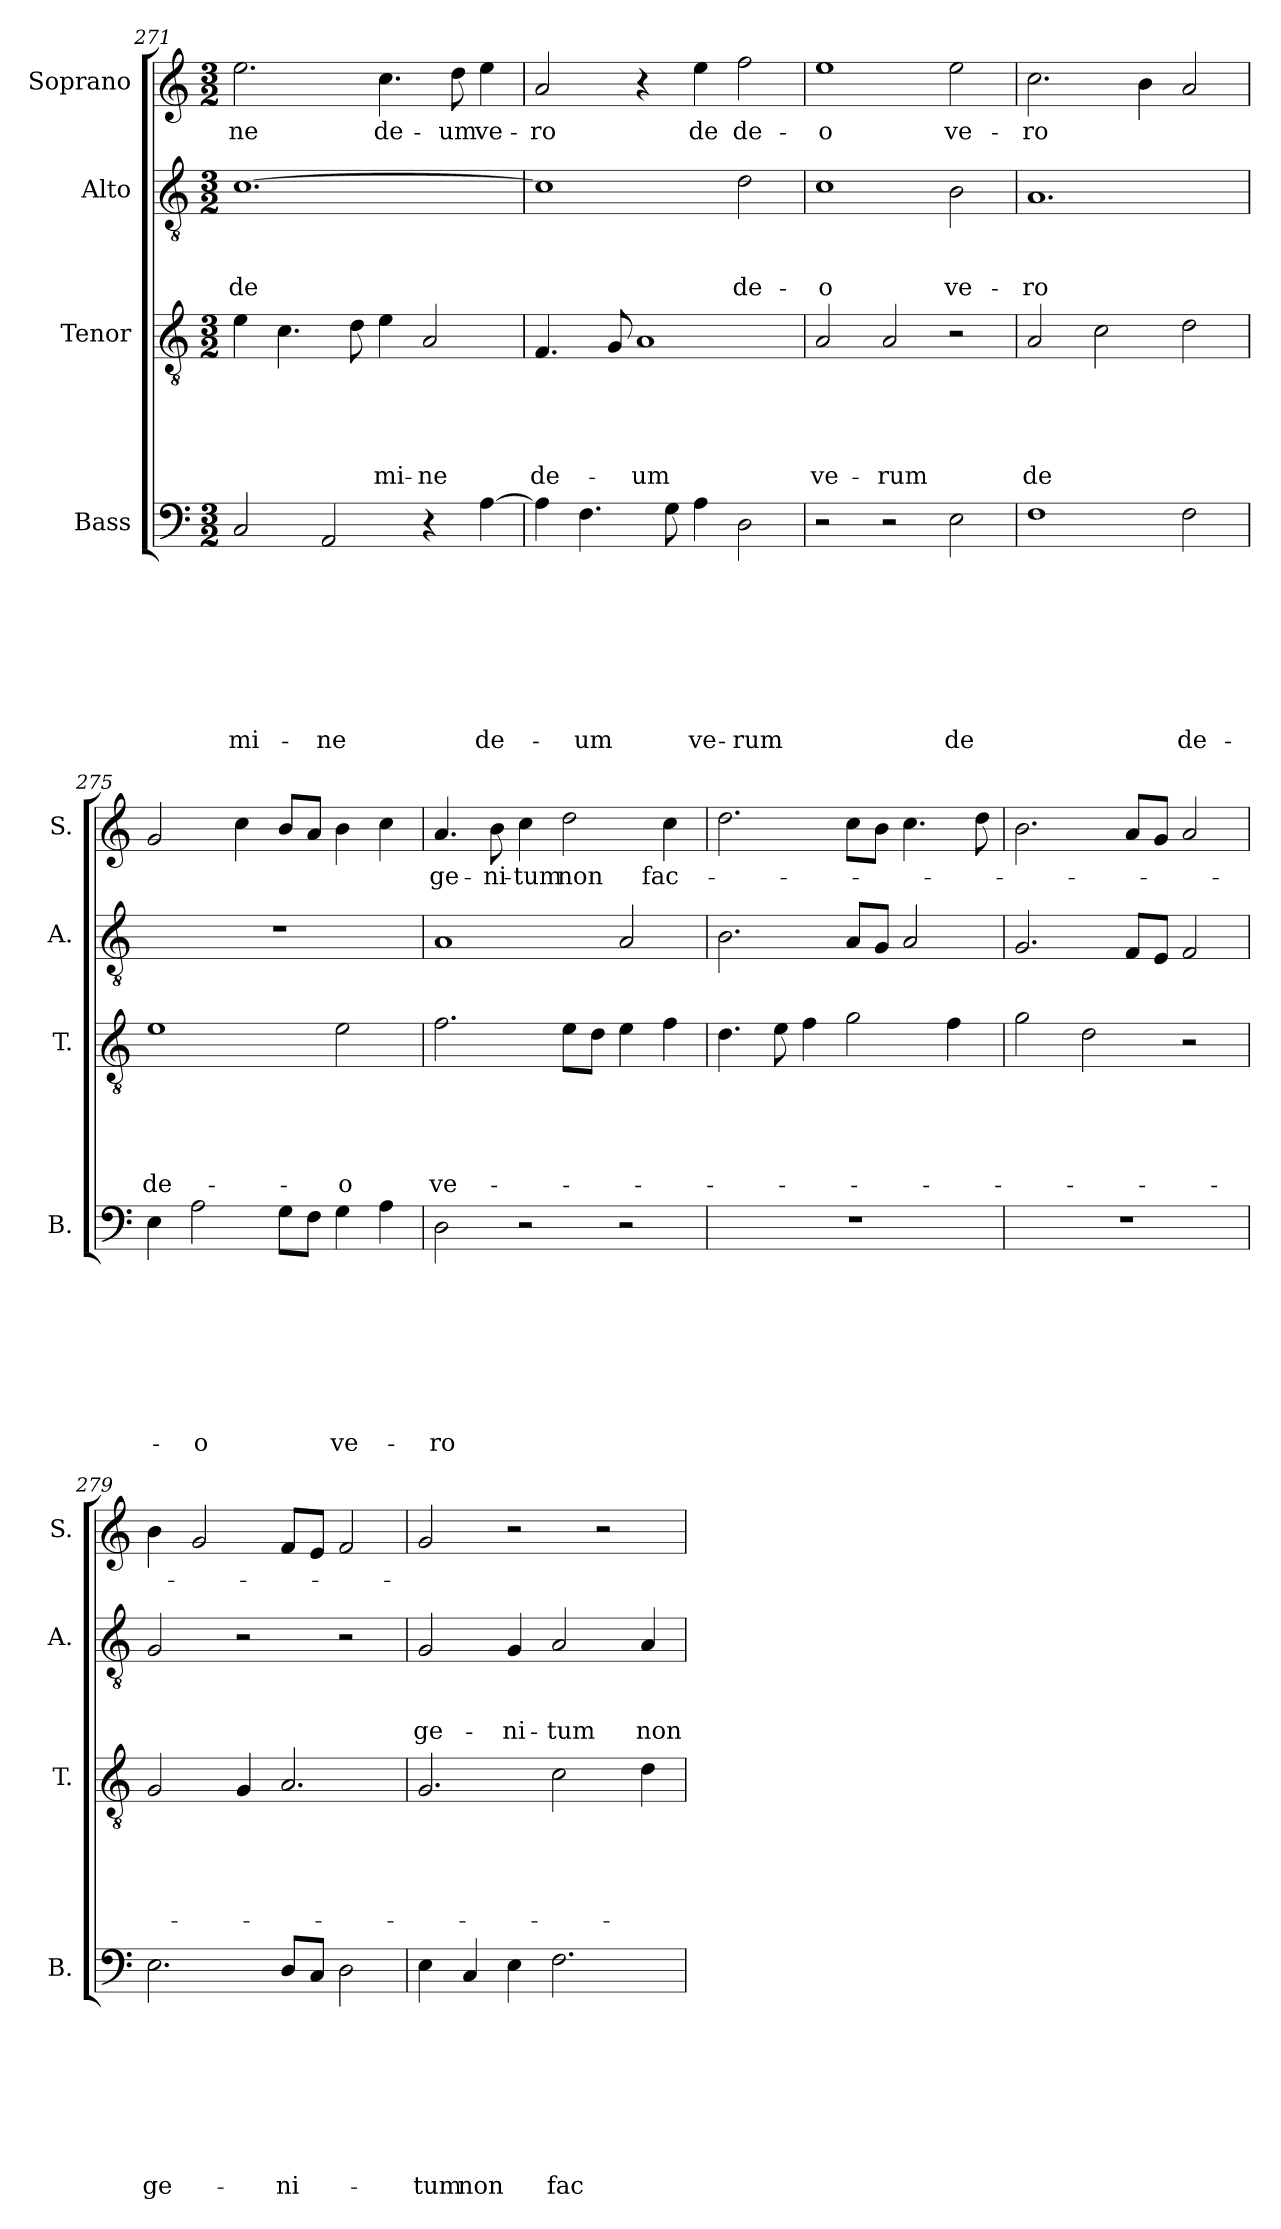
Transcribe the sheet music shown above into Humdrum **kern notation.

**kern	**text	**text	**text	**text	**text	**text	**text	**text	**kern	**text	**text	**text	**text	**text	**kern	**text	**text	**text	**kern	**text
*part4	*part4	*part4	*part4	*part4	*part4	*part4	*part4	*part4	*part3	*part3	*part3	*part3	*part3	*part3	*part2	*part2	*part2	*part2	*part1	*part1
*staff4	*staff4	*staff4	*staff4	*staff4	*staff4	*staff4	*staff4	*staff4	*staff3	*staff3	*staff3	*staff3	*staff3	*staff3	*staff2	*staff2	*staff2	*staff2	*staff1	*staff1
*I"Bass	*	*	*	*	*	*	*	*	*I"Tenor	*	*	*	*	*	*I"Alto	*	*	*	*I"Soprano	*
*I'B.	*	*	*	*	*	*	*	*	*I'T.	*	*	*	*	*	*I'A.	*	*	*	*I'S.	*
*clefF4	*	*	*	*	*	*	*	*	*clefGv2	*	*	*	*	*	*clefGv2	*	*	*	*clefG2	*
*k[]	*	*	*	*	*	*	*	*	*k[]	*	*	*	*	*	*k[]	*	*	*	*k[]	*
*C:	*	*	*	*	*	*	*	*	*C:	*	*	*	*	*	*C:	*	*	*	*C:	*
*M3/2	*	*	*	*	*	*	*	*	*M3/2	*	*	*	*	*	*M3/2	*	*	*	*M3/2	*
=271	=271	=271	=271	=271	=271	=271	=271	=271	=271	=271	=271	=271	=271	=271	=271	=271	=271	=271	=271	=271
!	!	!	!	!	!	!	!	!LO:LY:b	!	!	!	!	!	!	!	!	!	!LO:LY:b	!	!LO:LY:b
2C/	.	.	.	.	.	.	.	-mi-	4e\	.	.	.	.	.	[>1.c	.	.	de	2.ee\	-ne
.	.	.	.	.	.	.	.	.	4.c\	.	.	.	.	.	.	.	.	.	.	.
!	!	!	!	!	!	!	!	!LO:LY:b	!	!	!	!	!	!	!	!	!	!	!	!
2AA/	.	.	.	.	.	.	.	-ne	.	.	.	.	.	.	.	.	.	.	.	.
.	.	.	.	.	.	.	.	.	8d\	.	.	.	.	.	.	.	.	.	.	.
!	!	!	!	!	!	!	!	!	!	!	!	!	!	!LO:LY:b	!	!	!	!	!	!LO:LY:b
.	.	.	.	.	.	.	.	.	4e\	.	.	.	.	-mi-	.	.	.	.	4.cc\	de-
!	!	!	!	!	!	!	!	!	!	!	!	!	!	!LO:LY:b	!	!	!	!	!	!
4r	.	.	.	.	.	.	.	.	2A/	.	.	.	.	-ne	.	.	.	.	.	.
!	!	!	!	!	!	!	!	!	!	!	!	!	!	!	!	!	!	!	!	!LO:LY:b
.	.	.	.	.	.	.	.	.	.	.	.	.	.	.	.	.	.	.	8dd\	-um
!	!	!	!	!	!	!	!	!LO:LY:b	!	!	!	!	!	!	!	!	!	!	!	!LO:LY:b
[>4A\	.	.	.	.	.	.	.	de-	.	.	.	.	.	.	.	.	.	.	4ee\	ve-
=272	=272	=272	=272	=272	=272	=272	=272	=272	=272	=272	=272	=272	=272	=272	=272	=272	=272	=272	=272	=272
!	!	!	!	!	!	!	!	!	!	!	!	!	!	!LO:LY:b	!	!	!	!	!	!LO:LY:b
4A\]	.	.	.	.	.	.	.	.	4.F/	.	.	.	.	de-	1c]	.	.	.	2a/	-ro
!	!	!	!	!	!	!	!	!LO:LY:b	!	!	!	!	!	!	!	!	!	!	!	!
4.F\	.	.	.	.	.	.	.	-um	.	.	.	.	.	.	.	.	.	.	.	.
.	.	.	.	.	.	.	.	.	8G/	.	.	.	.	.	.	.	.	.	.	.
!	!	!	!	!	!	!	!	!	!	!	!	!	!	!LO:LY:b	!	!	!	!	!	!
.	.	.	.	.	.	.	.	.	1A	.	.	.	.	-um	.	.	.	.	4r	.
8G\	.	.	.	.	.	.	.	.	.	.	.	.	.	.	.	.	.	.	.	.
!	!	!	!	!	!	!	!	!LO:LY:b	!	!	!	!	!	!	!	!	!	!	!	!LO:LY:b
4A\	.	.	.	.	.	.	.	ve-	.	.	.	.	.	.	.	.	.	.	4ee\	de
!	!	!	!	!	!	!	!	!LO:LY:b	!	!	!	!	!	!	!	!	!	!LO:LY:b	!	!LO:LY:b
2D\	.	.	.	.	.	.	.	-rum	.	.	.	.	.	.	2d\	.	.	de-	2ff\	de-
!!LO:LB:g=z
=273	=273	=273	=273	=273	=273	=273	=273	=273	=273	=273	=273	=273	=273	=273	=273	=273	=273	=273	=273	=273
!	!	!	!	!	!	!	!	!	!	!	!	!	!	!LO:LY:b	!	!	!	!LO:LY:b	!	!LO:LY:b
2r	.	.	.	.	.	.	.	.	2A/	.	.	.	.	ve-	1c	.	.	-o	1ee	-o
!	!	!	!	!	!	!	!	!	!	!	!	!	!	!LO:LY:b	!	!	!	!	!	!
2r	.	.	.	.	.	.	.	.	2A/	.	.	.	.	-rum	.	.	.	.	.	.
!	!	!	!	!	!	!	!	!LO:LY:b	!	!	!	!	!	!	!	!	!	!LO:LY:b	!	!LO:LY:b
2E\	.	.	.	.	.	.	.	de	2r	.	.	.	.	.	2B\	.	.	ve-	2ee\	ve-
=274	=274	=274	=274	=274	=274	=274	=274	=274	=274	=274	=274	=274	=274	=274	=274	=274	=274	=274	=274	=274
!	!	!	!	!	!	!	!	!	!	!	!	!	!	!LO:LY:b	!	!	!	!LO:LY:b	!	!LO:LY:b
1F	.	.	.	.	.	.	.	.	2A/	.	.	.	.	de	1.A	.	.	-ro	2.cc\	-ro
.	.	.	.	.	.	.	.	.	2c\	.	.	.	.	.	.	.	.	.	.	.
.	.	.	.	.	.	.	.	.	.	.	.	.	.	.	.	.	.	.	4b\	.
!	!	!	!	!	!	!	!	!LO:LY:b	!	!	!	!	!	!	!	!	!	!	!	!
2F\	.	.	.	.	.	.	.	de-	2d\	.	.	.	.	.	.	.	.	.	2a/	.
=275	=275	=275	=275	=275	=275	=275	=275	=275	=275	=275	=275	=275	=275	=275	=275	=275	=275	=275	=275	=275
!	!	!	!	!	!	!	!	!	!	!	!	!	!	!LO:LY:b	!LO:N:vis=1	!	!	!	!	!
4E\	.	.	.	.	.	.	.	.	1e	.	.	.	.	de-	1.r	.	.	.	2g/	.
!	!	!	!	!	!	!	!	!LO:LY:b:rj	!	!	!	!	!	!	!	!	!	!	!	!
2A\	.	.	.	.	.	.	.	-o	.	.	.	.	.	.	.	.	.	.	.	.
.	.	.	.	.	.	.	.	.	.	.	.	.	.	.	.	.	.	.	4cc\	.
8G\L	.	.	.	.	.	.	.	.	.	.	.	.	.	.	.	.	.	.	8b/L	.
8F\J	.	.	.	.	.	.	.	.	.	.	.	.	.	.	.	.	.	.	8a/J	.
!	!	!	!	!	!	!	!	!LO:LY:b	!	!	!	!	!	!LO:LY:b	!	!	!	!	!	!
4G\	.	.	.	.	.	.	.	ve-	2e\	.	.	.	.	-o	.	.	.	.	4b\	.
4A\	.	.	.	.	.	.	.	.	.	.	.	.	.	.	.	.	.	.	4cc\	.
=276	=276	=276	=276	=276	=276	=276	=276	=276	=276	=276	=276	=276	=276	=276	=276	=276	=276	=276	=276	=276
!	!	!	!	!	!	!	!	!LO:LY:b	!	!	!	!	!	!LO:LY:b	!	!	!	!	!	!LO:LY:b
2D\	.	.	.	.	.	.	.	-ro	2.f\	.	.	.	.	ve-	1A	.	.	.	4.a/	ge-
!	!	!	!	!	!	!	!	!	!	!	!	!	!	!	!	!	!	!	!	!LO:LY:b
.	.	.	.	.	.	.	.	.	.	.	.	.	.	.	.	.	.	.	8b\	-ni-
!	!	!	!	!	!	!	!	!	!	!	!	!	!	!	!	!	!	!	!	!LO:LY:b
2r	.	.	.	.	.	.	.	.	.	.	.	.	.	.	.	.	.	.	4cc\	-tum
!	!	!	!	!	!	!	!	!	!	!	!	!	!	!	!	!	!	!	!	!LO:LY:b
.	.	.	.	.	.	.	.	.	8e\L	.	.	.	.	.	.	.	.	.	2dd\	non
.	.	.	.	.	.	.	.	.	8d\J	.	.	.	.	.	.	.	.	.	.	.
2r	.	.	.	.	.	.	.	.	4e\	.	.	.	.	.	2A/	.	.	.	.	.
!	!	!	!	!	!	!	!	!	!	!	!	!	!	!	!	!	!	!	!	!LO:LY:b
.	.	.	.	.	.	.	.	.	4f\	.	.	.	.	.	.	.	.	.	4cc\	fac-
=277	=277	=277	=277	=277	=277	=277	=277	=277	=277	=277	=277	=277	=277	=277	=277	=277	=277	=277	=277	=277
!LO:N:vis=1	!	!	!	!	!	!	!	!	!	!	!	!	!	!	!	!	!	!	!	!
1.r	.	.	.	.	.	.	.	.	4.d\	.	.	.	.	.	2.B\	.	.	.	2.dd\	.
.	.	.	.	.	.	.	.	.	8e\	.	.	.	.	.	.	.	.	.	.	.
.	.	.	.	.	.	.	.	.	4f\	.	.	.	.	.	.	.	.	.	.	.
.	.	.	.	.	.	.	.	.	2g\	.	.	.	.	.	8A/L	.	.	.	8cc\L	.
.	.	.	.	.	.	.	.	.	.	.	.	.	.	.	8G/J	.	.	.	8b\J	.
.	.	.	.	.	.	.	.	.	.	.	.	.	.	.	2A/	.	.	.	4.cc\	.
.	.	.	.	.	.	.	.	.	4f\	.	.	.	.	.	.	.	.	.	.	.
.	.	.	.	.	.	.	.	.	.	.	.	.	.	.	.	.	.	.	8dd\	.
!!LO:PB:g=z
=278	=278	=278	=278	=278	=278	=278	=278	=278	=278	=278	=278	=278	=278	=278	=278	=278	=278	=278	=278	=278
!LO:N:vis=1	!	!	!	!	!	!	!	!	!	!	!	!	!	!	!	!	!	!	!	!
1.r	.	.	.	.	.	.	.	.	2g\	.	.	.	.	.	2.G/	.	.	.	2.b\	.
.	.	.	.	.	.	.	.	.	2d\	.	.	.	.	.	.	.	.	.	.	.
.	.	.	.	.	.	.	.	.	.	.	.	.	.	.	8F/L	.	.	.	8a/L	.
.	.	.	.	.	.	.	.	.	.	.	.	.	.	.	8E/J	.	.	.	8g/J	.
.	.	.	.	.	.	.	.	.	2r	.	.	.	.	.	2F/	.	.	.	2a/	.
=279	=279	=279	=279	=279	=279	=279	=279	=279	=279	=279	=279	=279	=279	=279	=279	=279	=279	=279	=279	=279
!	!	!	!	!	!	!	!	!LO:LY:b	!	!	!	!	!	!	!	!	!	!	!	!
2.E\	.	.	.	.	.	.	.	ge-	2G/	.	.	.	.	.	2G/	.	.	.	4b\	.
.	.	.	.	.	.	.	.	.	.	.	.	.	.	.	.	.	.	.	2g/	.
.	.	.	.	.	.	.	.	.	4G/	.	.	.	.	.	2r	.	.	.	.	.
!	!	!	!	!	!	!	!	!LO:LY:b	!	!	!	!	!	!	!	!	!	!	!	!
8D/L	.	.	.	.	.	.	.	-ni-	2.A/	.	.	.	.	.	.	.	.	.	8f/L	.
8C/J	.	.	.	.	.	.	.	.	.	.	.	.	.	.	.	.	.	.	8e/J	.
2D\	.	.	.	.	.	.	.	.	.	.	.	.	.	.	2r	.	.	.	2f/	.
=280	=280	=280	=280	=280	=280	=280	=280	=280	=280	=280	=280	=280	=280	=280	=280	=280	=280	=280	=280	=280
!	!	!	!	!	!	!	!	!LO:LY:b	!	!	!	!	!	!	!	!	!	!LO:LY:b	!	!
4E\	.	.	.	.	.	.	.	-tum	2.G/	.	.	.	.	.	2G/	.	.	ge-	2g/	.
!	!	!	!	!	!	!	!	!LO:LY:b	!	!	!	!	!	!	!	!	!	!	!	!
4C/	.	.	.	.	.	.	.	non	.	.	.	.	.	.	.	.	.	.	.	.
!	!	!	!	!	!	!	!	!	!	!	!	!	!	!	!	!	!	!LO:LY:b	!	!
4E\	.	.	.	.	.	.	.	.	.	.	.	.	.	.	4G/	.	.	-ni-	2r	.
!	!	!	!	!	!	!	!	!LO:LY:b	!	!	!	!	!	!	!	!	!	!LO:LY:b	!	!
2.F\	.	.	.	.	.	.	.	fac-	2c\	.	.	.	.	.	2A/	.	.	-tum	.	.
.	.	.	.	.	.	.	.	.	.	.	.	.	.	.	.	.	.	.	2r	.
!	!	!	!	!	!	!	!	!	!	!	!	!	!	!	!	!	!	!LO:LY:b	!	!
.	.	.	.	.	.	.	.	.	4d\	.	.	.	.	.	4A/	.	.	non	.	.
=	=	=	=	=	=	=	=	=	=	=	=	=	=	=	=	=	=	=	=	=
*-	*-	*-	*-	*-	*-	*-	*-	*-	*-	*-	*-	*-	*-	*-	*-	*-	*-	*-	*-	*-
